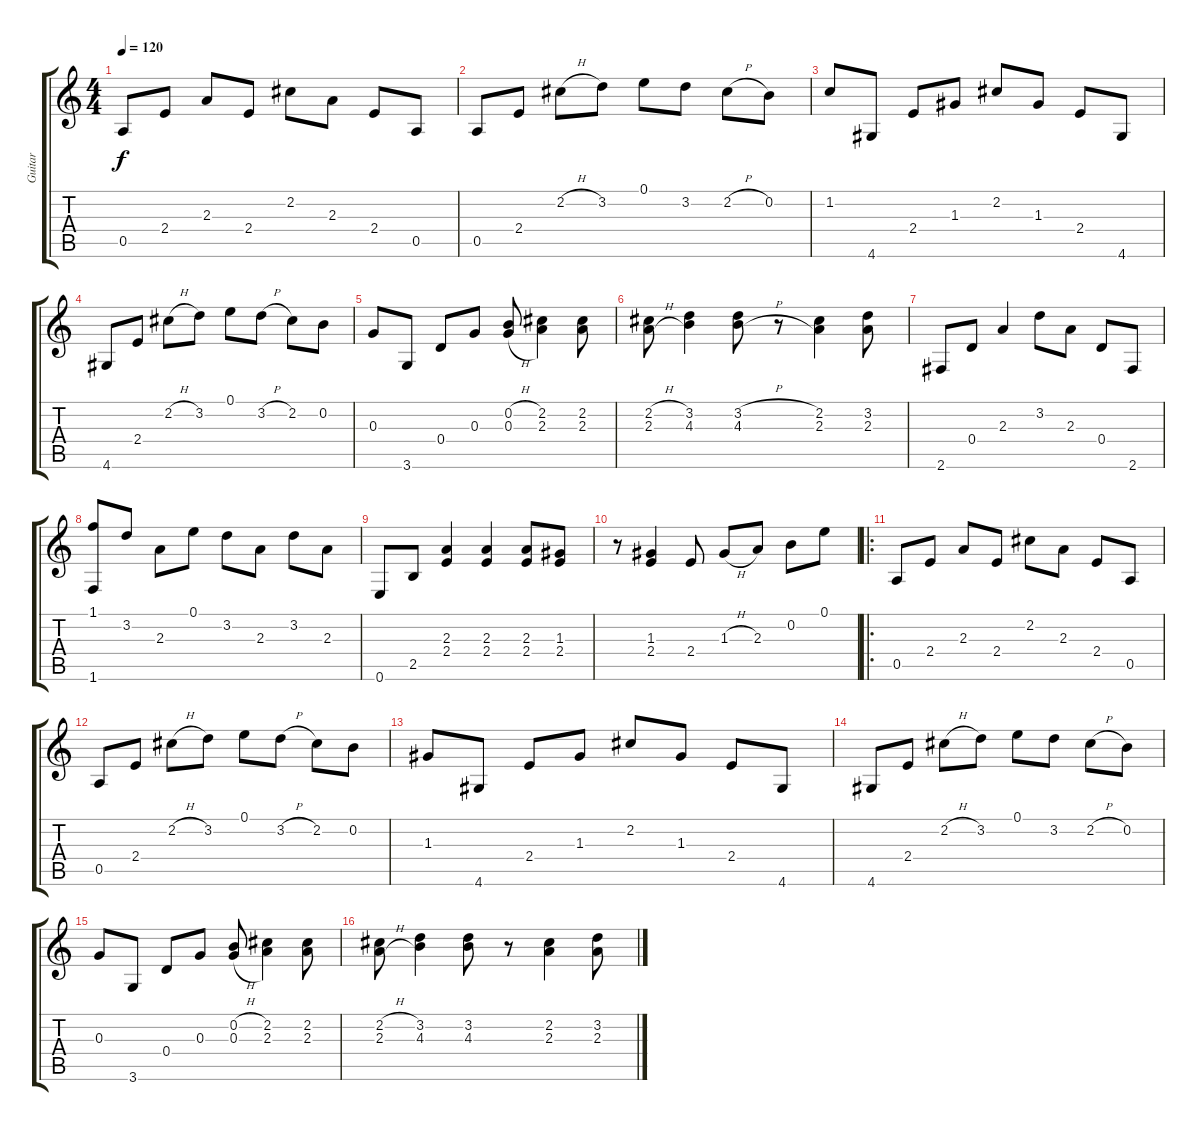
\track ("Guitar" "Guitar") {instrument electricguitarclean}
\staff {score tabs}
\tuning (E4 B3 G3 D3 A2 E2) {hide}
\ts (4 4)
\tempo 120
\clef g2
\ks c
0.5.8{dy f instrument electricguitarclean} 2.4.8 2.3.8 2.4.8 2.2.8 2.3.8 2.4.8 0.5.8 |
0.5.8 2.4.8 2.2{h}.8 3.2.8 0.1.8 3.2.8 2.2{h}.8 0.2.8 |
1.2.8 4.6.8 2.4.8 1.3.8 2.2.8 1.3.8 2.4.8 4.6.8 |
4.6.8 2.4.8 2.2{h}.8 3.2.8 0.1.8 3.2{h}.8 2.2.8 0.2.8 |
0.3.8 3.6.8 0.4.8 0.3.8 (0.2{h} 0.3{h}).8 (2.2 2.3).4 (2.2 2.3).8 |
(2.2{h} 2.3{h}).8 (3.2 4.3).4 (3.2{h} 4.3{h}).8 r.8 (2.2 2.3).4 (3.2 2.3).8 |
2.6.8 0.4.8 2.3.4 3.2.8 2.3.8 0.4.8 2.6.8 |
(1.1 1.6).8 3.2.8 2.3.8 0.1.8 3.2.8 2.3.8 3.2.8 2.3.8 |
0.6.8 2.5.8 (2.3 2.4).4 (2.3 2.4).4 (2.3 2.4).8 (1.3 2.4).8 |
r.8 (1.3 2.4).4 2.4.8 1.3{h}.8 2.3.8 0.2.8 0.1.8 |
\ro
0.5.8 2.4.8 2.3.8 2.4.8 2.2.8 2.3.8 2.4.8 0.5.8 |
0.5.8 2.4.8 2.2{h}.8 3.2.8 0.1.8 3.2{h}.8 2.2.8 0.2.8 |
1.3.8 4.6.8 2.4.8 1.3.8 2.2.8 1.3.8 2.4.8 4.6.8 |
4.6.8 2.4.8 2.2{h}.8 3.2.8 0.1.8 3.2.8 2.2{h}.8 0.2.8 |
0.3.8 3.6.8 0.4.8 0.3.8 (0.2{h} 0.3{h}).8 (2.2 2.3).4 (2.2 2.3).8 |
(2.2{h} 2.3{h}).8 (3.2 4.3).4 (3.2 4.3).8 r.8 (2.2 2.3).4 (3.2 2.3).8
